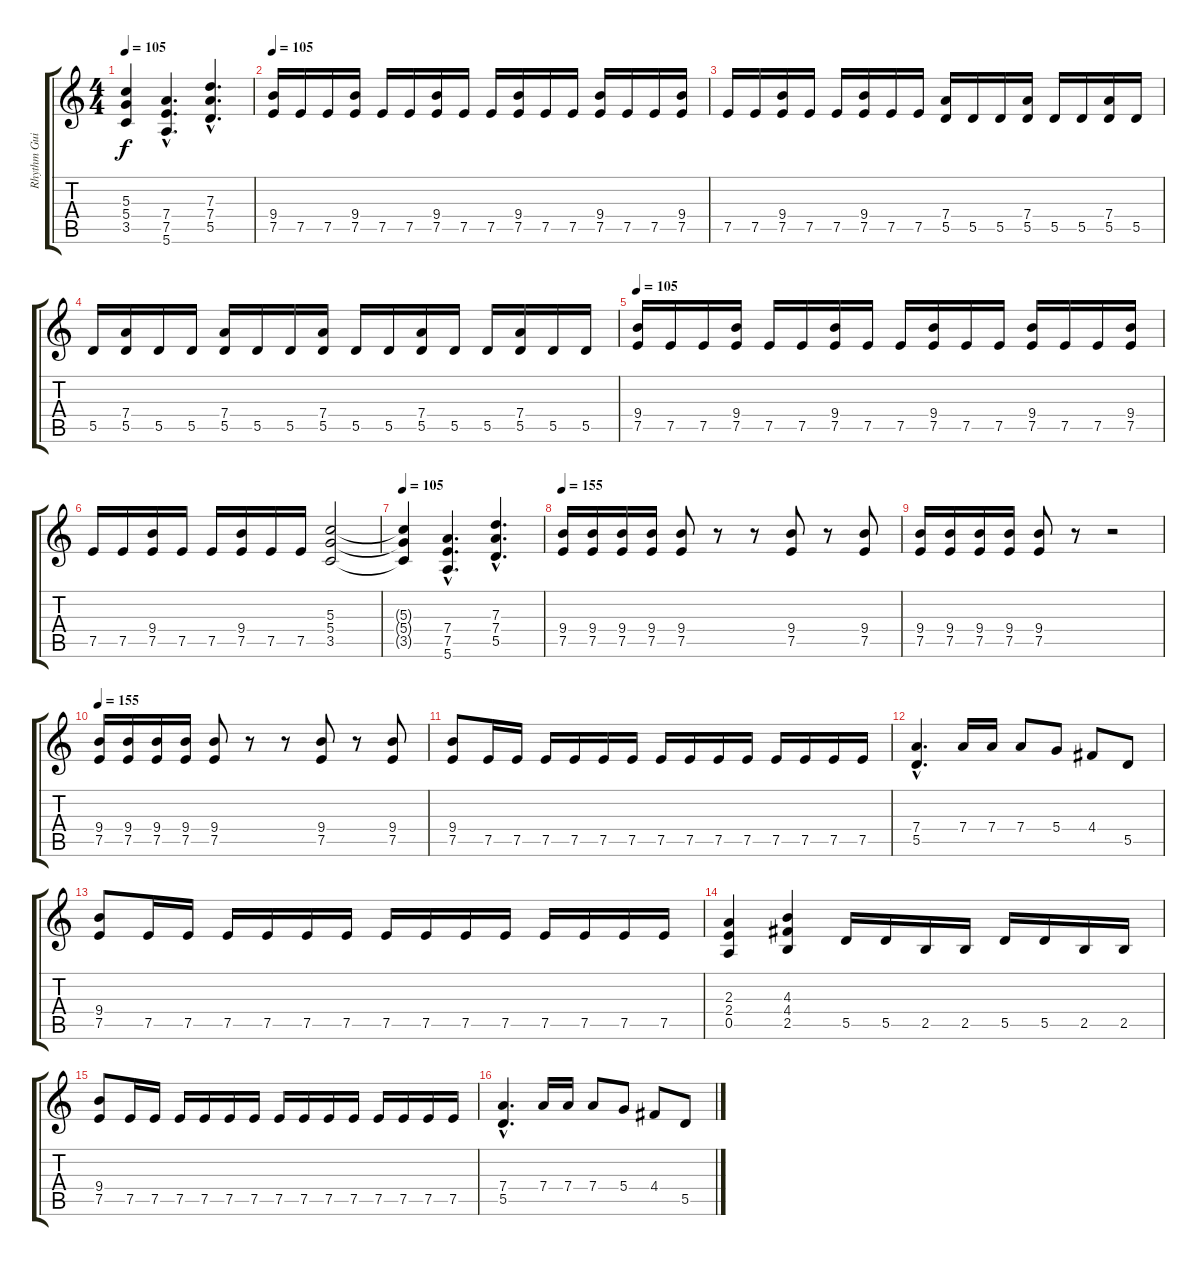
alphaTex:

\track ("Rhythm Guitar" "Rhythm Gui") {instrument distortionguitar}
\staff {score tabs}
\tuning (E4 B3 G3 D3 A2 E2) {hide}
\ts (4 4)
\tempo 105
\clef g2
\ks c
(5.3{t} 5.4{t} 3.5{t}).4{dy f} (7.4{hac} 7.5{hac} 5.6{hac}).4{d} (7.3{hac} 7.4{hac} 5.5{hac}).4{d} |
\tempo 105
(9.4 7.5).16 7.5.16 7.5.16 (9.4 7.5).16 7.5.16 7.5.16 (9.4 7.5).16 7.5.16 7.5.16 (9.4 7.5).16 7.5.16 7.5.16 (9.4 7.5).16 7.5.16 7.5.16 (9.4 7.5).16 |
7.5.16 7.5.16 (9.4 7.5).16 7.5.16 7.5.16 (9.4 7.5).16 7.5.16 7.5.16 (7.4 5.5).16 5.5.16 5.5.16 (7.4 5.5).16 5.5.16 5.5.16 (7.4 5.5).16 5.5.16 |
5.5.16 (7.4 5.5).16 5.5.16 5.5.16 (7.4 5.5).16 5.5.16 5.5.16 (7.4 5.5).16 5.5.16 5.5.16 (7.4 5.5).16 5.5.16 5.5.16 (7.4 5.5).16 5.5.16 5.5.16 |
\tempo 105
(9.4 7.5).16 7.5.16 7.5.16 (9.4 7.5).16 7.5.16 7.5.16 (9.4 7.5).16 7.5.16 7.5.16 (9.4 7.5).16 7.5.16 7.5.16 (9.4 7.5).16 7.5.16 7.5.16 (9.4 7.5).16 |
7.5.16 7.5.16 (9.4 7.5).16 7.5.16 7.5.16 (9.4 7.5).16 7.5.16 7.5.16 (5.3 5.4 3.5).2 |
\tempo 105
(5.3{t} 5.4{t} 3.5{t}).4 (7.4{hac} 7.5{hac} 5.6{hac}).4{d} (7.3{hac} 7.4{hac} 5.5{hac}).4{d} |
\tempo 155
(9.4 7.5).16 (9.4 7.5).16 (9.4 7.5).16 (9.4 7.5).16 (9.4 7.5).8 r.8 r.8 (9.4 7.5).8 r.8 (9.4 7.5).8 |
(9.4 7.5).16 (9.4 7.5).16 (9.4 7.5).16 (9.4 7.5).16 (9.4 7.5).8 r.8 r.2 |
\tempo 155
(9.4 7.5).16 (9.4 7.5).16 (9.4 7.5).16 (9.4 7.5).16 (9.4 7.5).8 r.8 r.8 (9.4 7.5).8 r.8 (9.4 7.5).8 |
(9.4 7.5).8 7.5.16 7.5.16 7.5.16 7.5.16 7.5.16 7.5.16 7.5.16 7.5.16 7.5.16 7.5.16 7.5.16 7.5.16 7.5.16 7.5.16 |
(7.4{hac} 5.5{hac}).4{d} 7.4.16 7.4.16 7.4.8 5.4.8 4.4.8 5.5.8 |
(9.4 7.5).8 7.5.16 7.5.16 7.5.16 7.5.16 7.5.16 7.5.16 7.5.16 7.5.16 7.5.16 7.5.16 7.5.16 7.5.16 7.5.16 7.5.16 |
(2.3 2.4 0.5).4 (4.3 4.4 2.5).4 5.5.16 5.5.16 2.5.16 2.5.16 5.5.16 5.5.16 2.5.16 2.5.16 |
(9.4 7.5).8 7.5.16 7.5.16 7.5.16 7.5.16 7.5.16 7.5.16 7.5.16 7.5.16 7.5.16 7.5.16 7.5.16 7.5.16 7.5.16 7.5.16 |
(7.4{hac} 5.5{hac}).4{d} 7.4.16 7.4.16 7.4.8 5.4.8 4.4.8 5.5.8
